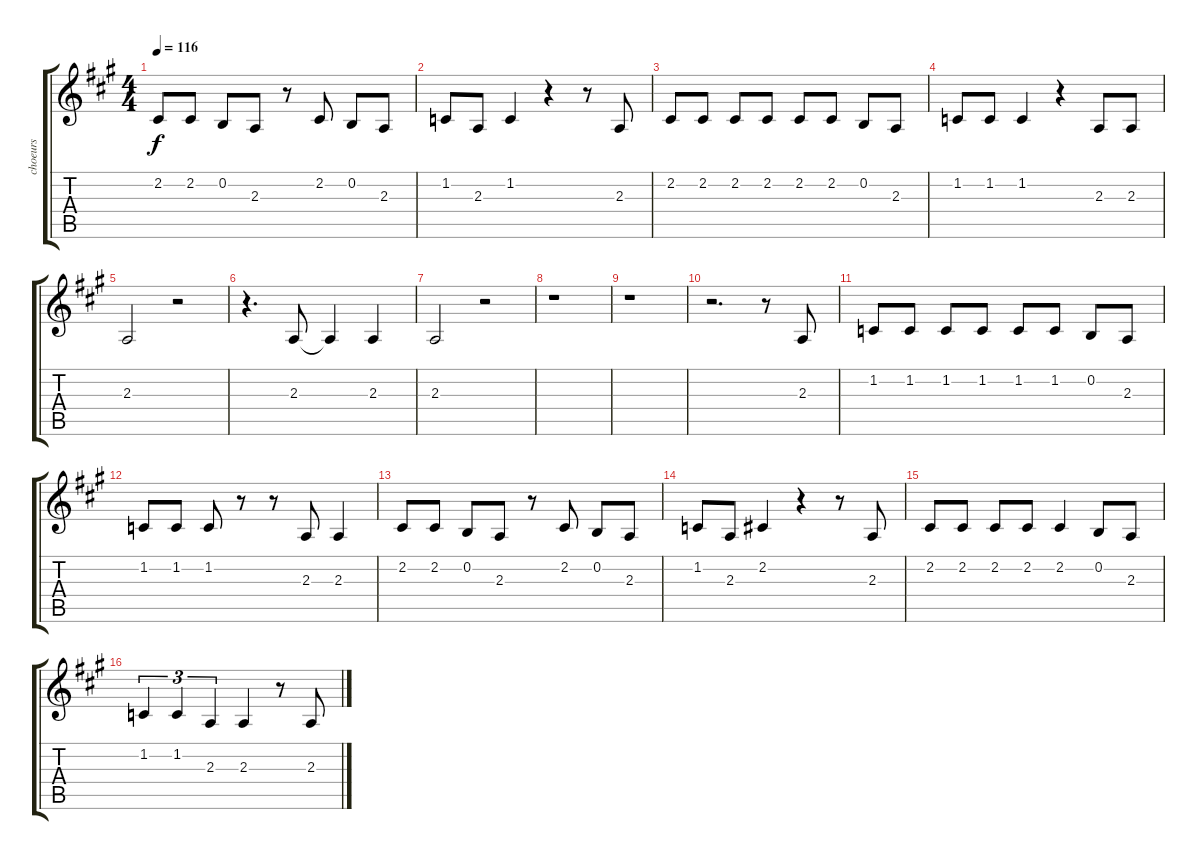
\track ("choeurs" "choeurs") {instrument choiraahs}
\staff {score tabs}
\tuning (E4 B3 G3 D3 A2 E2) {hide}
\ts (4 4)
\tempo 116
\clef g2
\ks a
2.2.8{dy f} 2.2.8 0.2.8 2.3.8 r.8 2.2.8 0.2.8 2.3.8 |
1.2.8 2.3.8 1.2.4 r.4 r.8 2.3.8 |
2.2.8 2.2.8 2.2.8 2.2.8 2.2.8 2.2.8 0.2.8 2.3.8 |
1.2.8 1.2.8 1.2.4 r.4 2.3.8 2.3.8 |
2.3.2 r.2 |
r.4{d} 2.3.8 2.3{t}.4 2.3.4 |
2.3.2 r.2 |
r.1 |
r.1 |
r.2{d} r.8 2.3.8 |
1.2.8 1.2.8 1.2.8 1.2.8 1.2.8 1.2.8 0.2.8 2.3.8 |
1.2.8 1.2.8 1.2.8 r.8 r.8 2.3.8 2.3.4 |
2.2.8 2.2.8 0.2.8 2.3.8 r.8 2.2.8 0.2.8 2.3.8 |
1.2.8 2.3.8 2.2.4 r.4 r.8 2.3.8 |
2.2.8 2.2.8 2.2.8 2.2.8 2.2.4 0.2.8 2.3.8 |
1.2.4{tu (3 2)} 1.2.4{tu (3 2)} 2.3.4{tu (3 2)} 2.3.4 r.8 2.3.8
